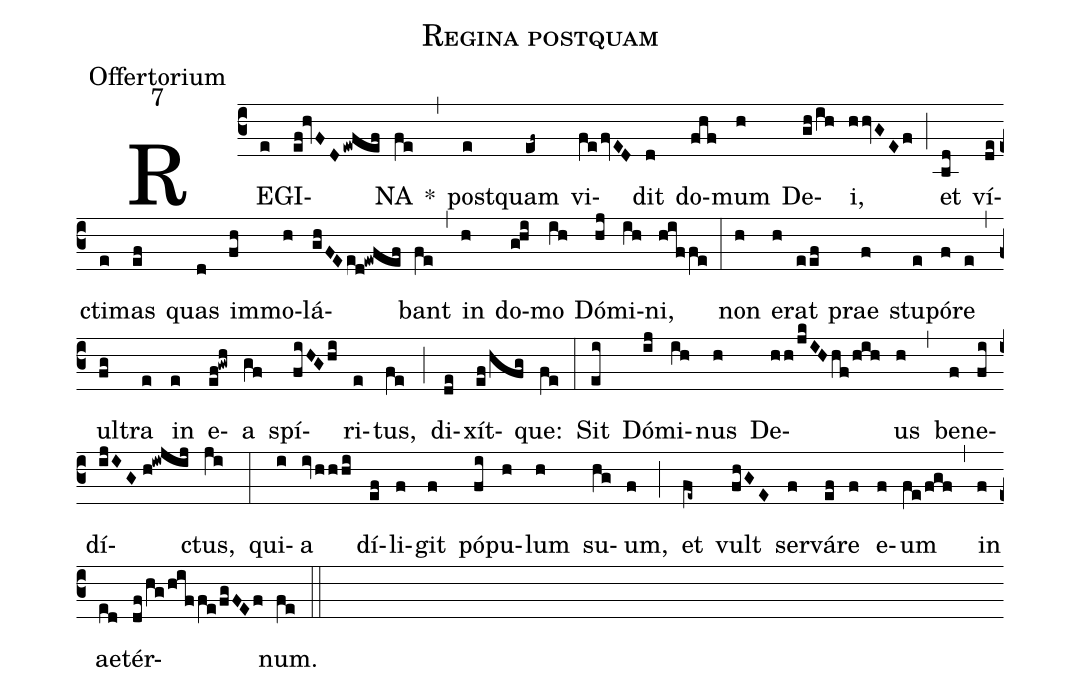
name:Regina postquam;
office-part:Offertorium;
mode:7;
%%
(c3) RE(e)GI(ef!hvFD/ewfef)NA(fe) *(,) post(e)quam(ef~) vi(fe/fvED)dit(d) do(fhf)mum(h) De(gh/ih)i,(hhvGEf) (;) et(bd) ví(de)cti(e)mas(ef) quas(d) im(fh)mo(h)lá(ghFE/ed!ewfef)bant(fe) (,) in(h) do(g!hi)mo(ih) Dó(hj)mi(ih)ni,(hiffe) (:) non(h) e(h)rat(eef) prae(f) stu(e)pó(f)re(e) (,) ul(fg)tra(e) in(e) e(ef!gwh)a(gf) spí(fiHG/hi)ri(e)tus,(fe) (;) di(de)xít(ef/hfg)que:(fe) (:) Sit(ei) Dó(ij)mi(ih)nus(h) De(hh/jkIH/hf/hih)us(h) (,) be(f)ne(fi)dí(ijIG//h!iwjij)ctus,(ji) (:) qui(i)a(ivhhhi) dí(ef)li(f)git(f) pó(fi)pu(h)lum(h) su(hg)um,(f) (;) et(fe~) vult(fhGE) ser(f)vá(ef)re(f) e(f)um(fe/fgf) (,) in(f) ae(ed)tér(df/hg/hiffe/fgFEf)num.(fe) (::)
